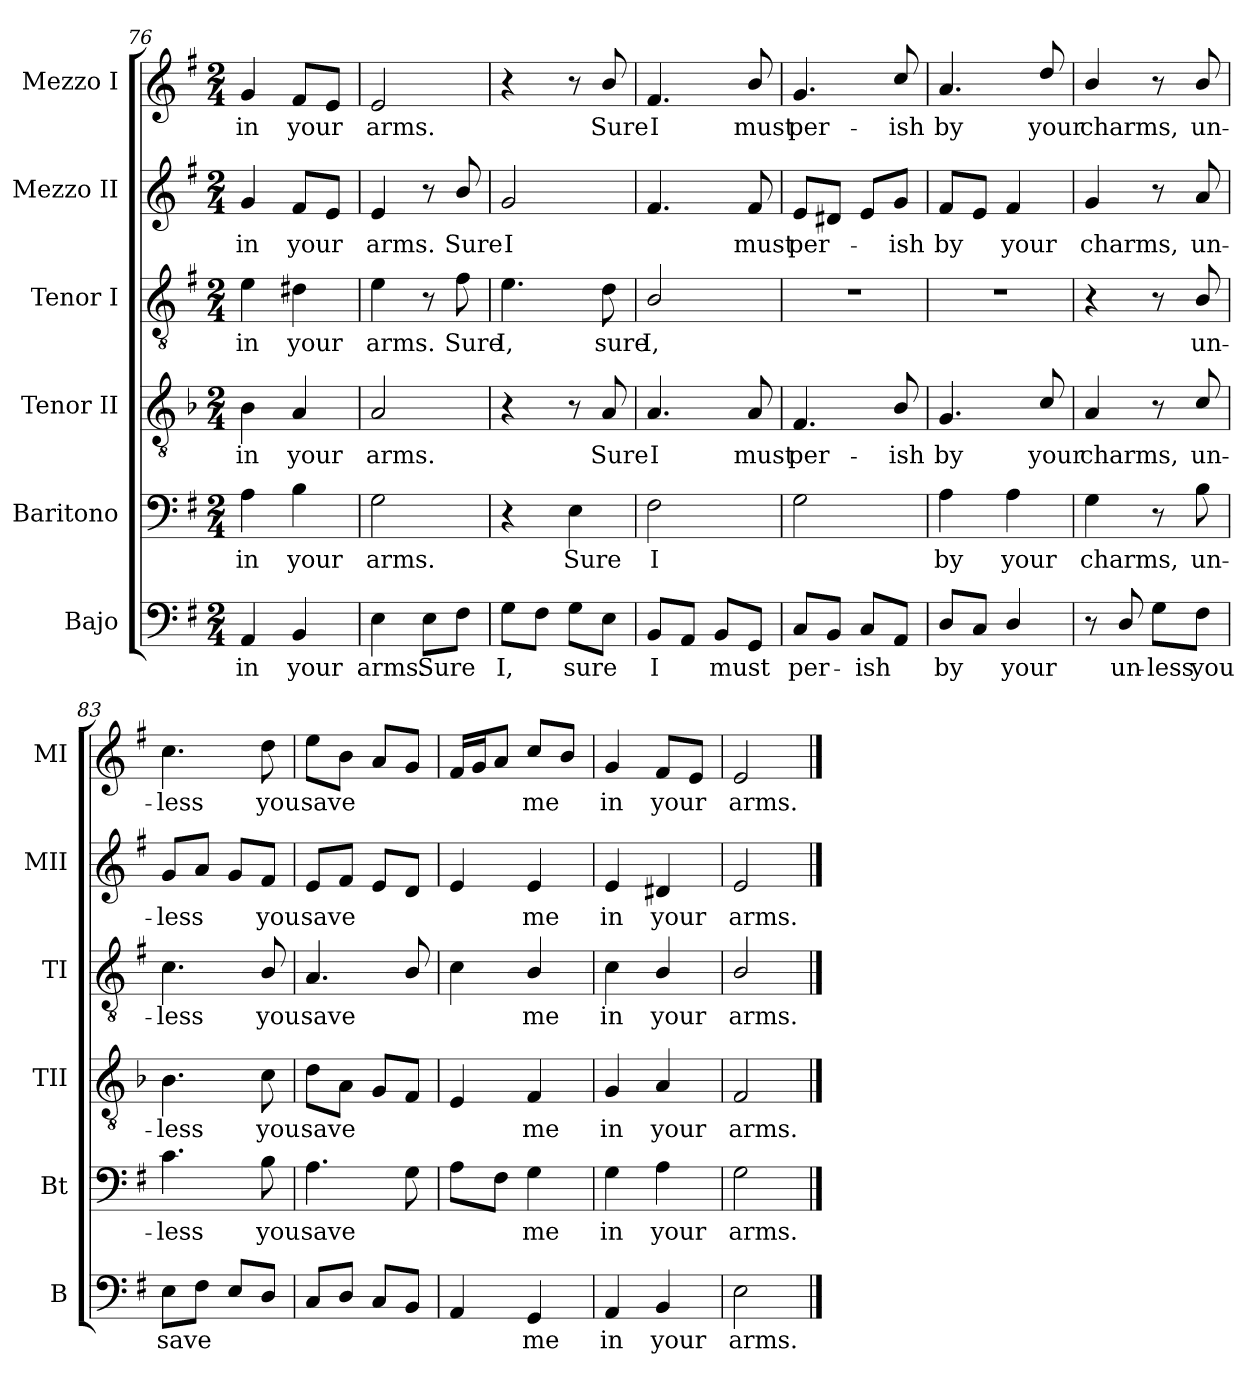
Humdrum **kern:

**kern	**text	**kern	**text	**kern	**text	**kern	**text	**kern	**text	**kern	**text
*part6	*part6	*part5	*part5	*part4	*part4	*part3	*part3	*part2	*part2	*part1	*part1
*staff6	*staff6	*staff5	*staff5	*staff4	*staff4	*staff3	*staff3	*staff2	*staff2	*staff1	*staff1
*I"Bajo	*	*I"Baritono	*	*I"Tenor II	*	*I"Tenor I	*	*I"Mezzo II	*	*I"Mezzo I	*
*I'B	*	*I'Bt	*	*I'TII	*	*I'TI	*	*I'MII	*	*I'MI	*
!!LO:PB:g=z
*clefF4	*	*clefF4	*	*clefGv2	*	*clefGv2	*	*clefG2	*	*clefG2	*
*ITrd1c2	*	*ITrd1c2	*	*	*	*ITrd1c2	*	*ITrd1c2	*	*ITrd1c2	*
*k[b-]	*	*k[b-]	*	*k[b-]	*	*k[b-]	*	*k[b-]	*	*k[b-]	*
*M2/4	*	*M2/4	*	*M2/4	*	*M2/4	*	*M2/4	*	*M2/4	*
=76	=76	=76	=76	=76	=76	=76	=76	=76	=76	=76	=76
!	!LO:LY:b	!	!LO:LY:b	!	!LO:LY:b	!	!LO:LY:b	!	!LO:LY:b	!	!LO:LY:b
4GG/	in	4G\	in	4B-\	in	4d\	in	4f/	in	4f/	in
!	!LO:LY:b	!	!LO:LY:b	!	!LO:LY:b	!	!LO:LY:b	!	!LO:LY:b	!	!LO:LY:b
4AA/	your	4A\	your	4A/	your	4c#X\	your	8e/L	your	8e/L	your
.	.	.	.	.	.	.	.	8d/J	.	8d/J	.
=77	=77	=77	=77	=77	=77	=77	=77	=77	=77	=77	=77
!	!LO:LY:b	!	!LO:LY:b	!	!LO:LY:b	!	!LO:LY:b	!	!LO:LY:b	!	!LO:LY:b
4D\	arms.	2F\	arms.	2A/	arms.	4d\	arms.	4d/	arms.	2d/	arms.
!	!LO:LY:b	!	!	!	!	!	!	!	!	!	!
8D\L	Sure	.	.	.	.	8r	.	8r	.	.	.
!	!	!	!	!	!	!	!LO:LY:b	!	!LO:LY:b	!	!
8E\J	.	.	.	.	.	8e\	Sure	8a/	Sure	.	.
=78	=78	=78	=78	=78	=78	=78	=78	=78	=78	=78	=78
!	!LO:LY:b	!	!	!	!	!	!LO:LY:b	!	!LO:LY:b	!	!
8F\L	I,	4r	.	4r	.	4.d\	I,	2f/	I	4r	.
8E\J	.	.	.	.	.	.	.	.	.	.	.
!	!LO:LY:b	!	!LO:LY:b	!	!	!	!	!	!	!	!
8F\L	sure	4D\	Sure	8r	.	.	.	.	.	8r	.
!	!	!	!	!	!LO:LY:b	!	!LO:LY:b	!	!	!	!LO:LY:b
8D\J	.	.	.	8A/	Sure	8c\	sure	.	.	8a/	Sure
=79	=79	=79	=79	=79	=79	=79	=79	=79	=79	=79	=79
!	!LO:LY:b	!	!LO:LY:b	!	!LO:LY:b	!	!LO:LY:b	!	!	!	!LO:LY:b
8AA/L	I	2E\	I	4.A/	I	2A/	I,	4.e/	.	4.e/	I
8GG/J	.	.	.	.	.	.	.	.	.	.	.
!	!LO:LY:b	!	!	!	!	!	!	!	!	!	!
8AA/L	must	.	.	.	.	.	.	.	.	.	.
!	!	!	!	!	!LO:LY:b	!	!	!	!LO:LY:b	!	!LO:LY:b
8FF/J	.	.	.	8A/	must	.	.	8e/	must	8a/	must
=80	=80	=80	=80	=80	=80	=80	=80	=80	=80	=80	=80
!	!LO:LY:b	!	!	!	!LO:LY:b	!	!	!	!LO:LY:b	!	!LO:LY:b
8BB-/L	per-	2F\	.	4.F/	per-	2r	.	8d/L	per-	4.f/	per-
8AA/J	.	.	.	.	.	.	.	8c#X/J	.	.	.
!	!LO:LY:b	!	!	!	!	!	!	!	!	!	!
8BB-/L	-ish	.	.	.	.	.	.	8d/L	.	.	.
!	!	!	!	!	!LO:LY:b	!	!	!	!LO:LY:b	!	!LO:LY:b
8GG/J	.	.	.	8B-/	-ish	.	.	8f/J	-ish	8b-/	-ish
=81	=81	=81	=81	=81	=81	=81	=81	=81	=81	=81	=81
!	!LO:LY:b	!	!LO:LY:b	!	!LO:LY:b	!	!	!	!LO:LY:b	!	!LO:LY:b
8C/L	by	4G\	by	4.G/	by	2r	.	8e/L	by	4.g/	by
8BB-/J	.	.	.	.	.	.	.	8d/J	.	.	.
!	!LO:LY:b	!	!LO:LY:b	!	!	!	!	!	!LO:LY:b	!	!
4C/	your	4G\	your	.	.	.	.	4e/	your	.	.
!	!	!	!	!	!LO:LY:b	!	!	!	!	!	!LO:LY:b
.	.	.	.	8c/	your	.	.	.	.	8cc/	your
!!LO:LB:g=z
=82	=82	=82	=82	=82	=82	=82	=82	=82	=82	=82	=82
!	!	!	!LO:LY:b	!	!LO:LY:b	!	!	!	!LO:LY:b	!	!LO:LY:b
8r	.	4F\	charms,	4A/	charms,	4r	.	4f/	charms,	4a/	charms,
!	!LO:LY:b	!	!	!	!	!	!	!	!	!	!
8C/	un-	.	.	.	.	.	.	.	.	.	.
!	!LO:LY:b	!	!	!	!	!	!	!	!	!	!
8F\L	-less	8r	.	8r	.	8r	.	8r	.	8r	.
!	!LO:LY:b	!	!LO:LY:b	!	!LO:LY:b	!	!LO:LY:b	!	!LO:LY:b	!	!LO:LY:b
8E\J	you	8A\	un-	8c/	un-	8A/	un-	8g/	un-	8a/	un-
=83	=83	=83	=83	=83	=83	=83	=83	=83	=83	=83	=83
!	!LO:LY:b	!	!LO:LY:b	!	!LO:LY:b	!	!LO:LY:b	!	!LO:LY:b	!	!LO:LY:b
8D\L	save	4.B-\	-less	4.B-\	-less	4.B-\	-less	8f/L	-less	4.b-\	-less
8E\J	.	.	.	.	.	.	.	8g/J	.	.	.
8D/L	.	.	.	.	.	.	.	8f/L	.	.	.
!	!	!	!LO:LY:b	!	!LO:LY:b	!	!LO:LY:b	!	!LO:LY:b	!	!LO:LY:b
8C/J	.	8A\	you	8c\	you	8A/	you	8e/J	you	8cc\	you
=84	=84	=84	=84	=84	=84	=84	=84	=84	=84	=84	=84
!	!	!	!LO:LY:b	!	!LO:LY:b	!	!LO:LY:b	!	!LO:LY:b	!	!LO:LY:b
8BB-/L	.	4.G\	save	8d\L	save	4.G/	save	8d/L	save	8dd\L	save
8C/J	.	.	.	8A\J	.	.	.	8e/J	.	8a\J	.
8BB-/L	.	.	.	8G/L	.	.	.	8d/L	.	8g/L	.
8AA/J	.	8F\	.	8F/J	.	8A/	.	8c/J	.	8f/J	.
=85	=85	=85	=85	=85	=85	=85	=85	=85	=85	=85	=85
4GG/	.	8G\L	.	4E/	.	4B-\	.	4d/	.	16e/LL	.
.	.	.	.	.	.	.	.	.	.	16f/J	.
.	.	8E\J	.	.	.	.	.	.	.	8g/J	.
!	!LO:LY:b	!	!LO:LY:b	!	!LO:LY:b	!	!LO:LY:b	!	!LO:LY:b	!	!LO:LY:b
4FF/	me	4F\	me	4F/	me	4A/	me	4d/	me	8b-/L	me
.	.	.	.	.	.	.	.	.	.	8a/J	.
=86	=86	=86	=86	=86	=86	=86	=86	=86	=86	=86	=86
!	!LO:LY:b	!	!LO:LY:b	!	!LO:LY:b	!	!LO:LY:b	!	!LO:LY:b	!	!LO:LY:b
4GG/	in	4F\	in	4G/	in	4B-\	in	4d/	in	4f/	in
!	!LO:LY:b	!	!LO:LY:b	!	!LO:LY:b	!	!LO:LY:b	!	!LO:LY:b	!	!LO:LY:b
4AA/	your	4G\	your	4A/	your	4A/	your	4c#X/	your	8e/L	your
.	.	.	.	.	.	.	.	.	.	8d/J	.
=87	=87	=87	=87	=87	=87	=87	=87	=87	=87	=87	=87
!	!LO:LY:b	!	!LO:LY:b	!	!LO:LY:b	!	!LO:LY:b	!	!LO:LY:b	!	!LO:LY:b
2D\	arms.	2F\	arms.	2F/	arms.	2A/	arms.	2d/	arms.	2d/	arms.
==	==	==	==	==	==	==	==	==	==	==	==
*-	*-	*-	*-	*-	*-	*-	*-	*-	*-	*-	*-
